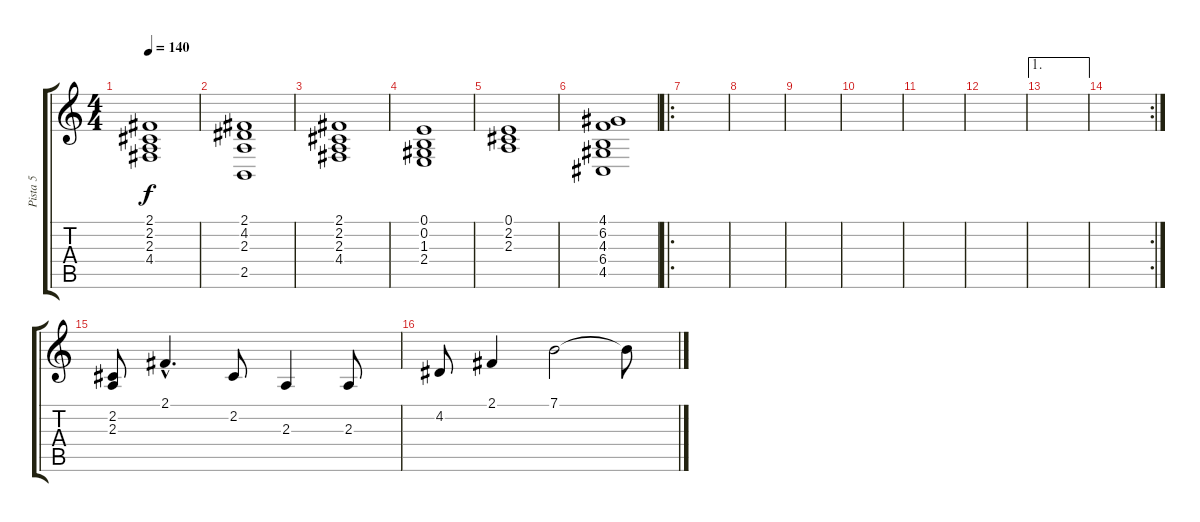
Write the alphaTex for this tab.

\track ("Pista 5" "Pista 5") {instrument drawbarorgan}
\staff {score tabs}
\tuning (E4 B3 G3 D3 A2 E2) {hide}
\ts (4 4)
\tempo 140
\clef g2
\ks c
(2.1 2.2 2.3 4.4).1{dy f} |
(2.1 4.2 2.3 2.5).1 |
(2.1 2.2 2.3 4.4).1 |
(0.1 0.2 1.3 2.4).1 |
(0.1 2.2 2.3).1 |
(4.1 6.2 4.3 6.4 4.5).1 |
\ro
|
|
|
|
|
|
\ae 1
|
\rc 2
|
(2.2 2.3).8{volume 16} 2.1{hac}.4{d} 2.2.8 2.3.4 2.3.8 |
4.2.8 2.1.4 7.1.2 7.1{t}.8
